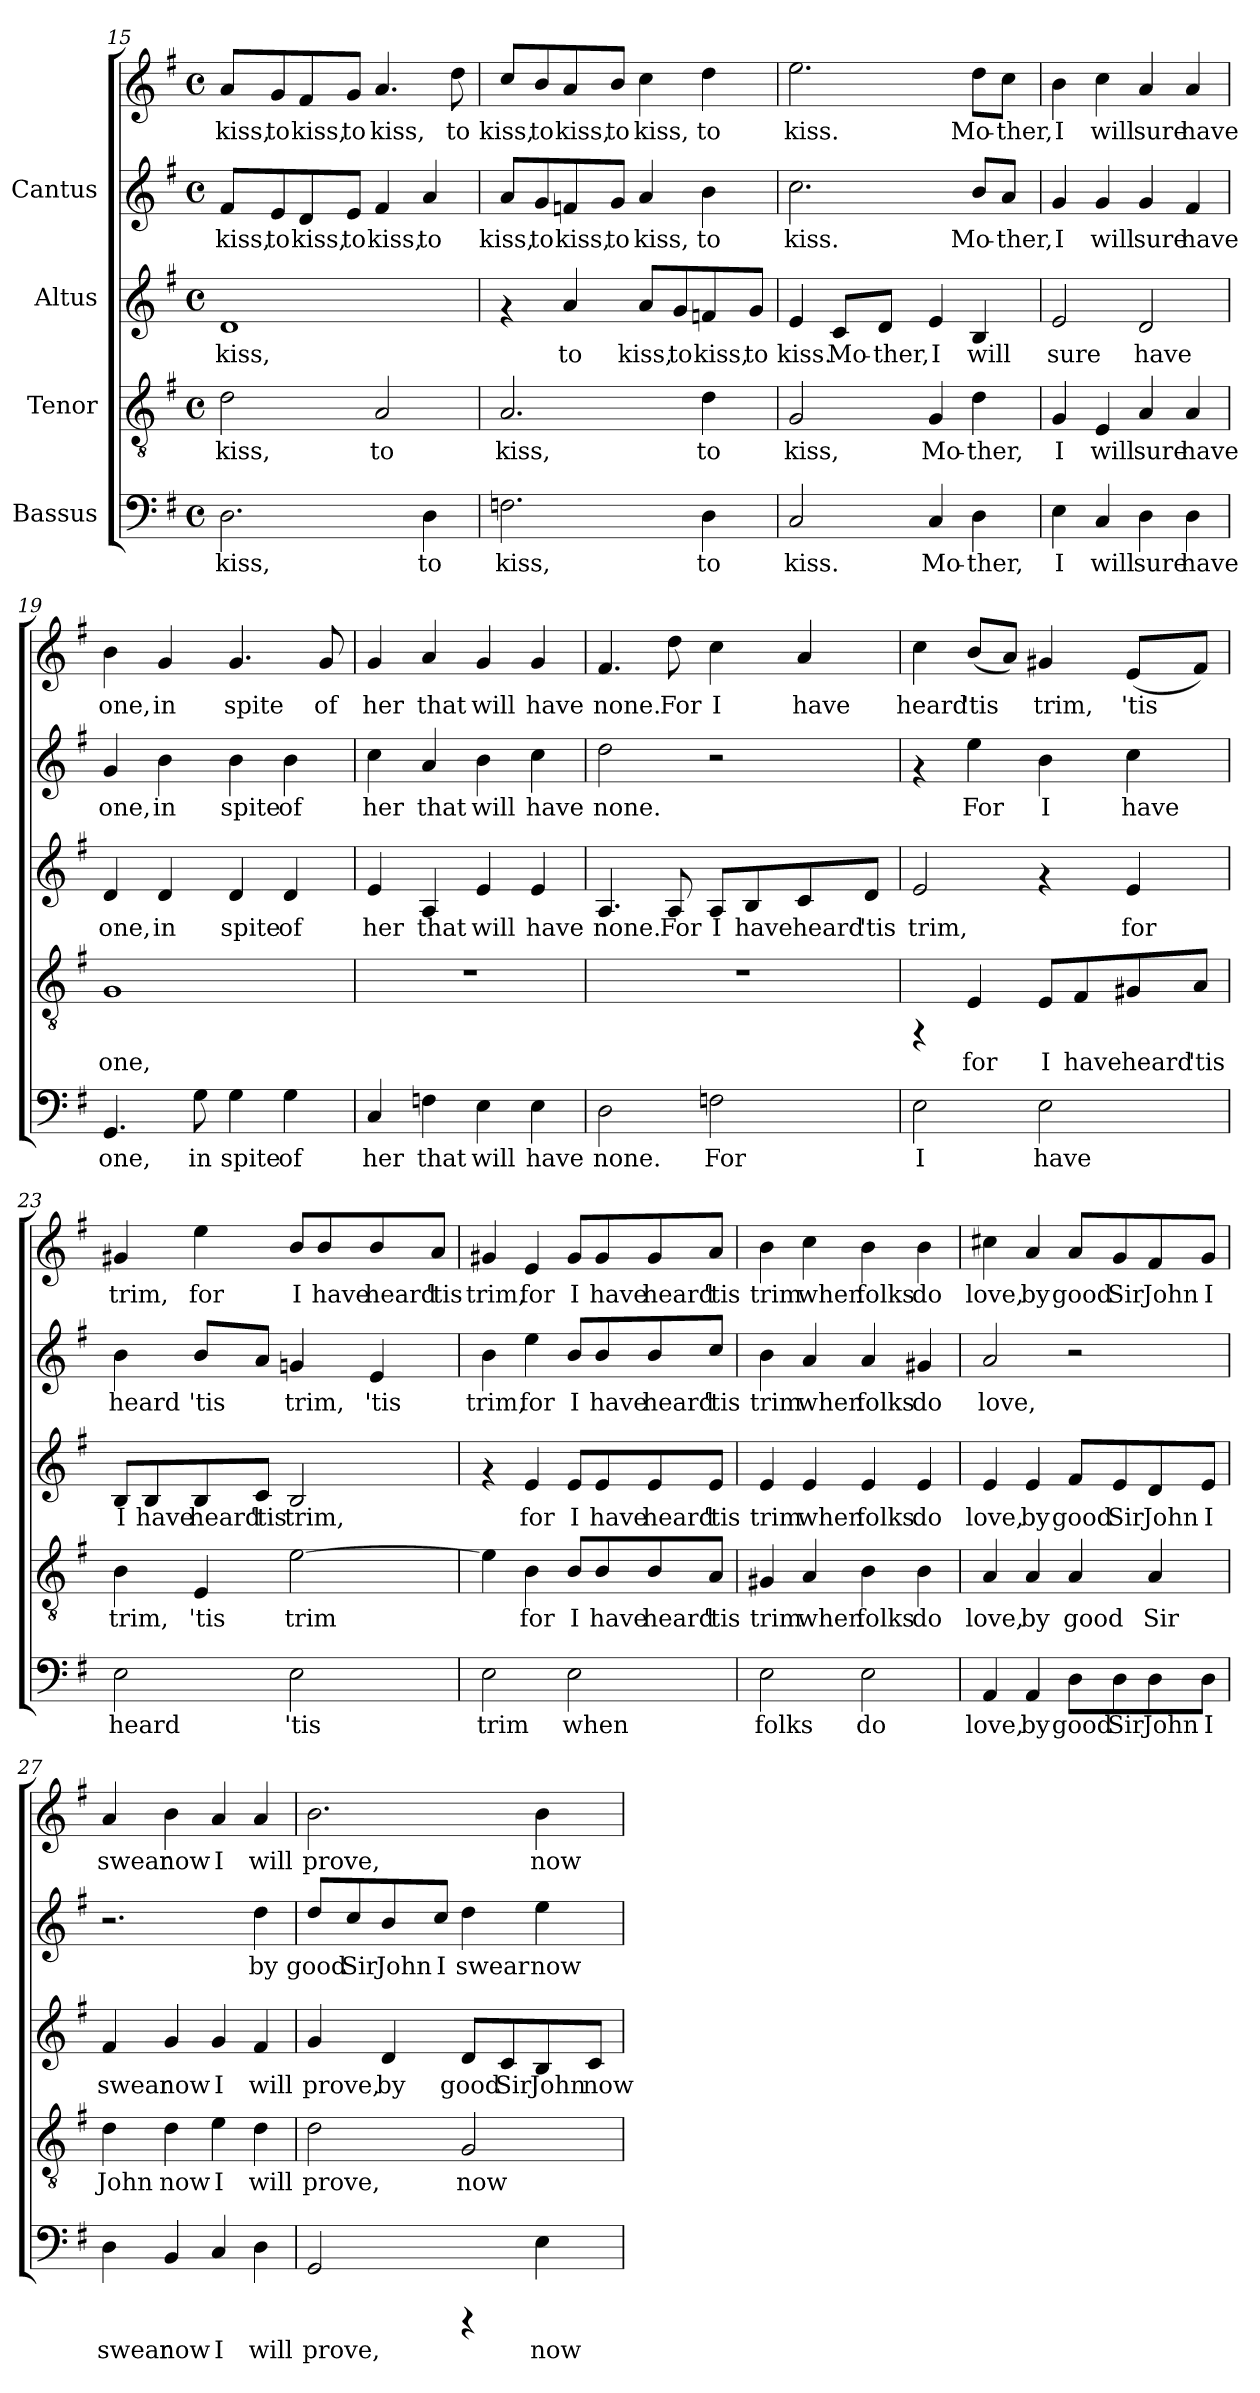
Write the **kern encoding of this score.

**kern	**text	**kern	**text	**kern	**text	**kern	**text	**kern	**text
*part4	*part4	*part3	*part3	*part2	*part2	*part1	*part1	*part1	*part1
*staff5	*staff5	*staff4	*staff4	*staff3	*staff3	*staff2	*staff2	*staff1	*staff1
*I"Bassus	*	*I"Tenor	*	*I"Altus	*	*I"Cantus	*	*	*
*clefF4	*	*clefGv2	*	*clefG2	*	*clefG2	*	*clefG2	*
*k[f#]	*	*k[f#]	*	*k[f#]	*	*k[f#]	*	*k[f#]	*
*G:	*	*G:	*	*G:	*	*G:	*	*G:	*
*M4/4	*	*M4/4	*	*M4/4	*	*M4/4	*	*M4/4	*
*met(c)	*	*met(c)	*	*met(c)	*	*met(c)	*	*met(c)	*
=15	=15	=15	=15	=15	=15	=15	=15	=15	=15
!	!LO:LY:b:cj	!	!LO:LY:b:cj	!	!LO:LY:b:cj	!	!LO:LY:b:cj	!	!LO:LY:b:cj
2.D\	kiss,	2d\	kiss,	1d	kiss,	8f#/L	kiss,	8a/L	kiss,
!	!	!	!	!	!	!	!LO:LY:b:cj	!	!LO:LY:b:cj
.	.	.	.	.	.	8e/	to	8g/	to
!	!	!	!	!	!	!	!LO:LY:b:cj	!	!LO:LY:b:cj
.	.	.	.	.	.	8d/	kiss,	8f#/	kiss,
!	!	!	!	!	!	!	!LO:LY:b:cj	!	!LO:LY:b:cj
.	.	.	.	.	.	8e/J	to	8g/J	to
!	!	!	!LO:LY:b:cj	!	!	!	!LO:LY:b:cj	!	!LO:LY:b:cj
.	.	2A/	to	.	.	4f#/	kiss,	4.a/	kiss,
!	!LO:LY:b:cj	!	!	!	!	!	!LO:LY:b:cj	!	!
4D\	to	.	.	.	.	4a/	to	.	.
!	!	!	!	!	!	!	!	!	!LO:LY:b:cj
.	.	.	.	.	.	.	.	8dd\	to
!!LO:LB:g=z
=16	=16	=16	=16	=16	=16	=16	=16	=16	=16
!	!LO:LY:b:cj	!	!LO:LY:b:cj	!	!	!	!LO:LY:b:cj	!	!LO:LY:b:cj
2.Fn\	kiss,	2.A/	kiss,	4rf	.	8a/L	kiss,	8cc/L	kiss,
!	!	!	!	!	!	!	!LO:LY:b:cj	!	!LO:LY:b:cj
.	.	.	.	.	.	8g/	to	8b/	to
!	!	!	!	!	!LO:LY:b:cj	!	!LO:LY:b:cj	!	!LO:LY:b:cj
.	.	.	.	4a/	to	8fn/	kiss,	8a/	kiss,
!	!	!	!	!	!	!	!LO:LY:b:cj	!	!LO:LY:b:cj
.	.	.	.	.	.	8g/J	to	8b/J	to
!	!	!	!	!	!LO:LY:b:cj	!	!LO:LY:b:cj	!	!LO:LY:b:cj
.	.	.	.	8a/L	kiss,	4a/	kiss,	4cc\	kiss,
!	!	!	!	!	!LO:LY:b:cj	!	!	!	!
.	.	.	.	8g/	to	.	.	.	.
!	!LO:LY:b:cj	!	!LO:LY:b:cj	!	!LO:LY:b:cj	!	!LO:LY:b:cj	!	!LO:LY:b:cj
4D\	to	4d\	to	8fn/	kiss,	4b\	to	4dd\	to
!	!	!	!	!	!LO:LY:b:cj	!	!	!	!
.	.	.	.	8g/J	to	.	.	.	.
=17	=17	=17	=17	=17	=17	=17	=17	=17	=17
!	!LO:LY:b:cj	!	!LO:LY:b:cj	!	!LO:LY:b:cj	!	!LO:LY:b:cj	!	!LO:LY:b:cj
2C/	kiss.	2G/	kiss,	4e/	kiss.	2.cc\	kiss.	2.ee\	kiss.
!	!	!	!	!	!LO:LY:b:cj	!	!	!	!
.	.	.	.	8c/L	Mo-	.	.	.	.
!	!	!	!	!	!LO:LY:b:cj	!	!	!	!
.	.	.	.	8d/J	-ther,	.	.	.	.
!	!LO:LY:b:cj	!	!LO:LY:b:cj	!	!LO:LY:b:cj	!	!	!	!
4C/	Mo-	4G/	Mo-	4e/	I	.	.	.	.
!	!LO:LY:b:cj	!	!LO:LY:b:cj	!	!LO:LY:b:cj	!	!LO:LY:b:cj	!	!LO:LY:b:cj
4D\	-ther,	4d\	-ther,	4B/	will	8b/L	Mo-	8dd\L	Mo-
!	!	!	!	!	!	!	!LO:LY:b:cj	!	!LO:LY:b:cj
.	.	.	.	.	.	8a/J	-ther,	8cc\J	-ther,
=18	=18	=18	=18	=18	=18	=18	=18	=18	=18
!	!LO:LY:b:cj	!	!LO:LY:b:cj	!	!LO:LY:b:cj	!	!LO:LY:b:cj	!	!LO:LY:b:cj
4E\	I	4G/	I	2e/	sure	4g/	I	4b\	I
!	!LO:LY:b:cj	!	!LO:LY:b:cj	!	!	!	!LO:LY:b:cj	!	!LO:LY:b:cj
4C/	will	4E/	will	.	.	4g/	will	4cc\	will
!	!LO:LY:b:cj	!	!LO:LY:b:cj	!	!LO:LY:b:cj	!	!LO:LY:b:cj	!	!LO:LY:b:cj
4D\	sure	4A/	sure	2d/	have	4g/	sure	4a/	sure
!	!LO:LY:b:cj	!	!LO:LY:b:cj	!	!	!	!LO:LY:b:cj	!	!LO:LY:b:cj
4D\	have	4A/	have	.	.	4f#/	have	4a/	have
!!LO:PB:g=z
=19	=19	=19	=19	=19	=19	=19	=19	=19	=19
!	!LO:LY:b:cj	!	!LO:LY:b:cj	!	!LO:LY:b:cj	!	!LO:LY:b:cj	!	!LO:LY:b:cj
4.GG/	one,	1G	one,	4d/	one,	4g/	one,	4b\	one,
!	!	!	!	!	!LO:LY:b:cj	!	!LO:LY:b:cj	!	!LO:LY:b:cj
.	.	.	.	4d/	in	4b\	in	4g/	in
!	!LO:LY:b:cj	!	!	!	!	!	!	!	!
8G\	in	.	.	.	.	.	.	.	.
!	!LO:LY:b:cj	!	!	!	!LO:LY:b:cj	!	!LO:LY:b:cj	!	!LO:LY:b:cj
4G\	spite	.	.	4d/	spite	4b\	spite	4.g/	spite
!	!LO:LY:b:cj	!	!	!	!LO:LY:b:cj	!	!LO:LY:b:cj	!	!
4G\	of	.	.	4d/	of	4b\	of	.	.
!	!	!	!	!	!	!	!	!	!LO:LY:b:cj
.	.	.	.	.	.	.	.	8g/	of
=20	=20	=20	=20	=20	=20	=20	=20	=20	=20
!	!LO:LY:b:cj	!	!	!	!LO:LY:b:cj	!	!LO:LY:b:cj	!	!LO:LY:b:cj
4C/	her	1r	.	4e/	her	4cc\	her	4g/	her
!	!LO:LY:b:cj	!	!	!	!LO:LY:b:cj	!	!LO:LY:b:cj	!	!LO:LY:b:cj
4Fn\	that	.	.	4A/	that	4a/	that	4a/	that
!	!LO:LY:b:cj	!	!	!	!LO:LY:b:cj	!	!LO:LY:b:cj	!	!LO:LY:b:cj
4E\	will	.	.	4e/	will	4b\	will	4g/	will
!	!LO:LY:b:cj	!	!	!	!LO:LY:b:cj	!	!LO:LY:b:cj	!	!LO:LY:b:cj
4E\	have	.	.	4e/	have	4cc\	have	4g/	have
=21	=21	=21	=21	=21	=21	=21	=21	=21	=21
!	!LO:LY:b:cj	!	!	!	!LO:LY:b:cj	!	!LO:LY:b:cj	!	!LO:LY:b:cj
2D\	none.	1r	.	4.A/	none.	2dd\	none.	4.f#/	none.
!	!	!	!	!	!LO:LY:b:cj	!	!	!	!LO:LY:b:cj
.	.	.	.	8A/	For	.	.	8dd\	For
!	!LO:LY:b:cj	!	!	!	!LO:LY:b:cj	!	!	!	!LO:LY:b:cj
2Fn\	For	.	.	8A/L	I	2r	.	4cc\	I
!	!	!	!	!	!LO:LY:b:cj	!	!	!	!
.	.	.	.	8B/	have	.	.	.	.
!	!	!	!	!	!LO:LY:b:cj	!	!	!	!LO:LY:b:cj
.	.	.	.	8c/	heard	.	.	4a/	have
!	!	!	!	!	!LO:LY:b:cj	!	!	!	!
.	.	.	.	8d/J	'tis	.	.	.	.
!!LO:LB:g=z
=22	=22	=22	=22	=22	=22	=22	=22	=22	=22
!	!LO:LY:b:cj	!	!	!	!LO:LY:b:cj	!	!	!	!LO:LY:b:cj
2E\	I	4rFF	.	2e/	trim,	4rf	.	4cc\	heard
!	!	!	!LO:LY:b:cj	!	!	!	!LO:LY:b:cj	!	!LO:LY:b:cj
.	.	4E/	for	.	.	4ee\	For	(<8b/L	'tis
!	!	!	!	!	!	!	!	!	!LO:LY:b:cj
.	.	.	.	.	.	.	.	8a/J)	.
!	!LO:LY:b:cj	!	!LO:LY:b:cj	!	!	!	!LO:LY:b:cj	!	!LO:LY:b:cj
2E\	have	8E/L	I	4rf	.	4b\	I	4g#X/	trim,
!	!	!	!LO:LY:b:cj	!	!	!	!	!	!
.	.	8F#/	have	.	.	.	.	.	.
!	!	!	!LO:LY:b:cj	!	!LO:LY:b:cj	!	!LO:LY:b:cj	!	!LO:LY:b:cj
.	.	8G#X/	heard	4e/	for	4cc\	have	(<8e/L	'tis
!	!	!	!LO:LY:b:cj	!	!	!	!	!	!LO:LY:b:cj
.	.	8A/J	'tis	.	.	.	.	8f#/J)	.
=23	=23	=23	=23	=23	=23	=23	=23	=23	=23
!	!LO:LY:b:cj	!	!LO:LY:b:cj	!	!LO:LY:b:cj	!	!LO:LY:b:cj	!	!LO:LY:b:cj
2E\	heard	4B\	trim,	8B/L	I	4b\	heard	4g#X/	trim,
!	!	!	!	!	!LO:LY:b:cj	!	!	!	!
.	.	.	.	8B/	have	.	.	.	.
!	!	!	!LO:LY:b:cj	!	!LO:LY:b:cj	!	!LO:LY:b:cj	!	!LO:LY:b:cj
.	.	4E/	'tis	8B/	heard	8b/L	'tis	4ee\	for
!	!	!	!	!	!LO:LY:b:cj	!	!LO:LY:b:cj	!	!
.	.	.	.	8c/J	'tis	8a/J	.	.	.
!	!LO:LY:b:cj	!	!LO:LY:b:cj	!	!LO:LY:b:cj	!	!LO:LY:b:cj	!	!LO:LY:b:cj
2E\	'tis	[>2e\	trim	2B/	trim,	4gn/	trim,	8b/L	I
!	!	!	!	!	!	!	!	!	!LO:LY:b:cj
.	.	.	.	.	.	.	.	8b/	have
!	!	!	!	!	!	!	!LO:LY:b:cj	!	!LO:LY:b:cj
.	.	.	.	.	.	4e/	'tis	8b/	heard
!	!	!	!	!	!	!	!	!	!LO:LY:b:cj
.	.	.	.	.	.	.	.	8a/J	'tis
=24	=24	=24	=24	=24	=24	=24	=24	=24	=24
!	!LO:LY:b:cj	!	!LO:LY:b:cj	!	!	!	!LO:LY:b:cj	!	!LO:LY:b:cj
2E\	trim	4e\]	.	4rf	.	4b\	trim,	4g#X/	trim,
!	!	!	!LO:LY:b:cj	!	!LO:LY:b:cj	!	!LO:LY:b:cj	!	!LO:LY:b:cj
.	.	4B\	for	4e/	for	4ee\	for	4e/	for
!	!LO:LY:b:cj	!	!LO:LY:b:cj	!	!LO:LY:b:cj	!	!LO:LY:b:cj	!	!LO:LY:b:cj
2E\	when	8B/L	I	8e/L	I	8b/L	I	8g#/L	I
!	!	!	!LO:LY:b:cj	!	!LO:LY:b:cj	!	!LO:LY:b:cj	!	!LO:LY:b:cj
.	.	8B/	have	8e/	have	8b/	have	8g#/	have
!	!	!	!LO:LY:b:cj	!	!LO:LY:b:cj	!	!LO:LY:b:cj	!	!LO:LY:b:cj
.	.	8B/	heard	8e/	heard	8b/	heard	8g#/	heard
!	!	!	!LO:LY:b:cj	!	!LO:LY:b:cj	!	!LO:LY:b:cj	!	!LO:LY:b:cj
.	.	8A/J	'tis	8e/J	'tis	8cc/J	'tis	8a/J	'tis
!!LO:LB:g=z
=25	=25	=25	=25	=25	=25	=25	=25	=25	=25
!	!LO:LY:b:cj	!	!LO:LY:b:cj	!	!LO:LY:b:cj	!	!LO:LY:b:cj	!	!LO:LY:b:cj
2E\	folks	4G#X/	trim	4e/	trim	4b\	trim	4b\	trim
!	!	!	!LO:LY:b:cj	!	!LO:LY:b:cj	!	!LO:LY:b:cj	!	!LO:LY:b:cj
.	.	4A/	when	4e/	when	4a/	when	4cc\	when
!	!LO:LY:b:cj	!	!LO:LY:b:cj	!	!LO:LY:b:cj	!	!LO:LY:b:cj	!	!LO:LY:b:cj
2E\	do	4B\	folks	4e/	folks	4a/	folks	4b\	folks
!	!	!	!LO:LY:b:cj	!	!LO:LY:b:cj	!	!LO:LY:b:cj	!	!LO:LY:b:cj
.	.	4B\	do	4e/	do	4g#X/	do	4b\	do
=26	=26	=26	=26	=26	=26	=26	=26	=26	=26
!	!LO:LY:b:cj	!	!LO:LY:b:cj	!	!LO:LY:b:cj	!	!LO:LY:b:cj	!	!LO:LY:b:cj
4AA/	love,	4A/	love,	4e/	love,	2a/	love,	4cc#X\	love,
!	!LO:LY:b:cj	!	!LO:LY:b:cj	!	!LO:LY:b:cj	!	!	!	!LO:LY:b:cj
4AA/	by	4A/	by	4e/	by	.	.	4a/	by
!	!LO:LY:b:cj	!	!LO:LY:b:cj	!	!LO:LY:b:cj	!	!	!	!LO:LY:b:cj
8D\L	good	4A/	good	8f#/L	good	2r	.	8a/L	good
!	!LO:LY:b:cj	!	!	!	!LO:LY:b:cj	!	!	!	!LO:LY:b:cj
8D\	Sir	.	.	8e/	Sir	.	.	8g/	Sir
!	!LO:LY:b:cj	!	!LO:LY:b:cj	!	!LO:LY:b:cj	!	!	!	!LO:LY:b:cj
8D\	John	4A/	Sir	8d/	John	.	.	8f#/	John
!	!LO:LY:b:cj	!	!	!	!LO:LY:b:cj	!	!	!	!LO:LY:b:cj
8D\J	I	.	.	8e/J	I	.	.	8g/J	I
=27	=27	=27	=27	=27	=27	=27	=27	=27	=27
!	!LO:LY:b:cj	!	!LO:LY:b:cj	!	!LO:LY:b:cj	!	!	!	!LO:LY:b:cj
4D\	swear	4d\	John	4f#/	swear	2.r	.	4a/	swear
!	!LO:LY:b:cj	!	!LO:LY:b:cj	!	!LO:LY:b:cj	!	!	!	!LO:LY:b:cj
4BB/	now	4d\	now	4g/	now	.	.	4b\	now
!	!LO:LY:b:cj	!	!LO:LY:b:cj	!	!LO:LY:b:cj	!	!	!	!LO:LY:b:cj
4C/	I	4e\	I	4g/	I	.	.	4a/	I
!	!LO:LY:b:cj	!	!LO:LY:b:cj	!	!LO:LY:b:cj	!	!LO:LY:b:cj	!	!LO:LY:b:cj
4D\	will	4d\	will	4f#/	will	4dd\	by	4a/	will
!!LO:PB:g=z
=28	=28	=28	=28	=28	=28	=28	=28	=28	=28
!	!LO:LY:b:cj	!	!LO:LY:b:cj	!	!LO:LY:b:cj	!	!LO:LY:b:cj	!	!LO:LY:b:cj
2GG/	prove,	2d\	prove,	4g/	prove,	8dd/L	good	2.b\	prove,
!	!	!	!	!	!	!	!LO:LY:b:cj	!	!
.	.	.	.	.	.	8cc/	Sir	.	.
!	!	!	!	!	!LO:LY:b:cj	!	!LO:LY:b:cj	!	!
.	.	.	.	4d/	by	8b/	John	.	.
!	!	!	!	!	!	!	!LO:LY:b:cj	!	!
.	.	.	.	.	.	8cc/J	I	.	.
!	!	!	!LO:LY:b:cj	!	!LO:LY:b:cj	!	!LO:LY:b:cj	!	!
4rCCC	.	2G/	now	8d/L	good	4dd\	swear	.	.
!	!	!	!	!	!LO:LY:b:cj	!	!	!	!
.	.	.	.	8c/	Sir	.	.	.	.
!	!LO:LY:b:cj	!	!	!	!LO:LY:b:cj	!	!LO:LY:b:cj	!	!LO:LY:b:cj
4E\	now	.	.	8B/	John	4ee\	now	4b\	now
!	!	!	!	!	!LO:LY:b:cj	!	!	!	!
.	.	.	.	8c/J	now	.	.	.	.
=	=	=	=	=	=	=	=	=	=
*-	*-	*-	*-	*-	*-	*-	*-	*-	*-
